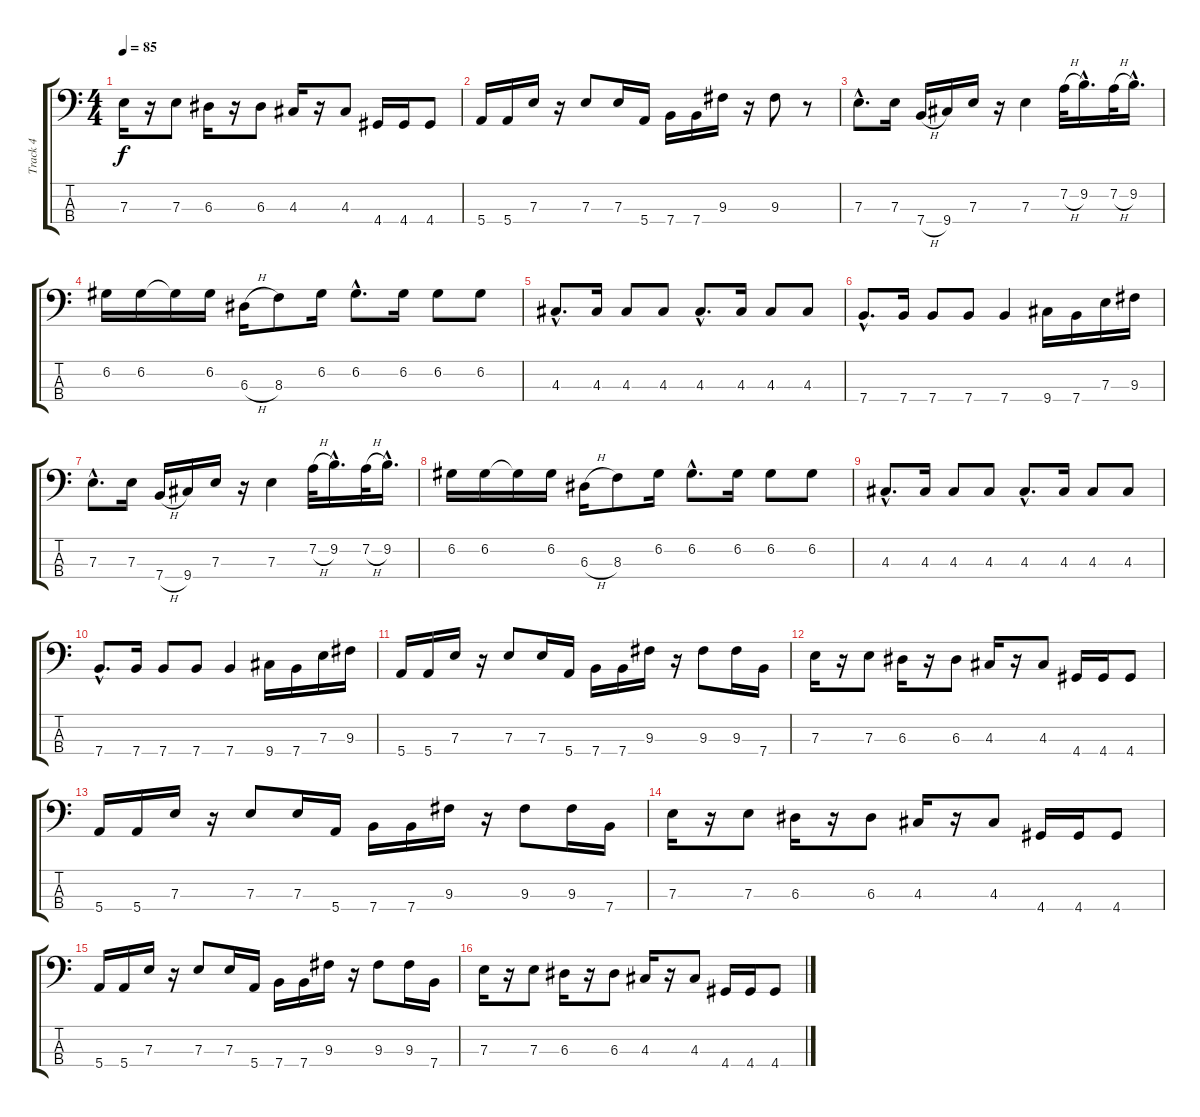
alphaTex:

\track ("Track 4" "Track 4") {instrument electricbassfinger}
\staff {score tabs}
\tuning (G2 D2 A1 E1) {hide}
\ts (4 4)
\tempo 85
\clef f4
\ks c
7.3.16{dy f} r.16 7.3.8 6.3.16 r.16 6.3.8 4.3.16 r.16 4.3.8 4.4.16 4.4.16 4.4.8 |
5.4.16 5.4.16 7.3.16 r.16 7.3.8 7.3.16 5.4.16 7.4.16 7.4.16 9.3.16 r.16 9.3.8 r.8 |
7.3{hac}.8{d} 7.3.16 7.4{h}.16 9.4.16 7.3.16 r.16 7.3.4 7.2{h}.32 9.2{hac}.16{d} 7.2{h}.32 9.2{hac}.16{d} |
6.2.16 6.2.16 6.2{t}.16 6.2.16 6.3{h}.16 8.3.8 6.2.16 6.2{hac}.8{d} 6.2.16 6.2.8 6.2.8 |
4.3{hac}.8{d} 4.3.16 4.3.8 4.3.8 4.3{hac}.8{d} 4.3.16 4.3.8 4.3.8 |
7.4{hac}.8{d} 7.4.16 7.4.8 7.4.8 7.4.4 9.4.16 7.4.16 7.3.16 9.3.16 |
7.3{hac}.8{d} 7.3.16 7.4{h}.16 9.4.16 7.3.16 r.16 7.3.4 7.2{h}.32 9.2{hac}.16{d} 7.2{h}.32 9.2{hac}.16{d} |
6.2.16 6.2.16 6.2{t}.16 6.2.16 6.3{h}.16 8.3.8 6.2.16 6.2{hac}.8{d} 6.2.16 6.2.8 6.2.8 |
4.3{hac}.8{d} 4.3.16 4.3.8 4.3.8 4.3{hac}.8{d} 4.3.16 4.3.8 4.3.8 |
7.4{hac}.8{d} 7.4.16 7.4.8 7.4.8 7.4.4 9.4.16 7.4.16 7.3.16 9.3.16 |
5.4.16 5.4.16 7.3.16 r.16 7.3.8 7.3.16 5.4.16 7.4.16 7.4.16 9.3.16 r.16 9.3.8 9.3.16 7.4.16 |
7.3.16 r.16 7.3.8 6.3.16 r.16 6.3.8 4.3.16 r.16 4.3.8 4.4.16 4.4.16 4.4.8 |
5.4.16 5.4.16 7.3.16 r.16 7.3.8 7.3.16 5.4.16 7.4.16 7.4.16 9.3.16 r.16 9.3.8 9.3.16 7.4.16 |
7.3.16 r.16 7.3.8 6.3.16 r.16 6.3.8 4.3.16 r.16 4.3.8 4.4.16 4.4.16 4.4.8 |
5.4.16 5.4.16 7.3.16 r.16 7.3.8 7.3.16 5.4.16 7.4.16 7.4.16 9.3.16 r.16 9.3.8 9.3.16 7.4.16 |
7.3.16 r.16 7.3.8 6.3.16 r.16 6.3.8 4.3.16 r.16 4.3.8 4.4.16 4.4.16 4.4.8
